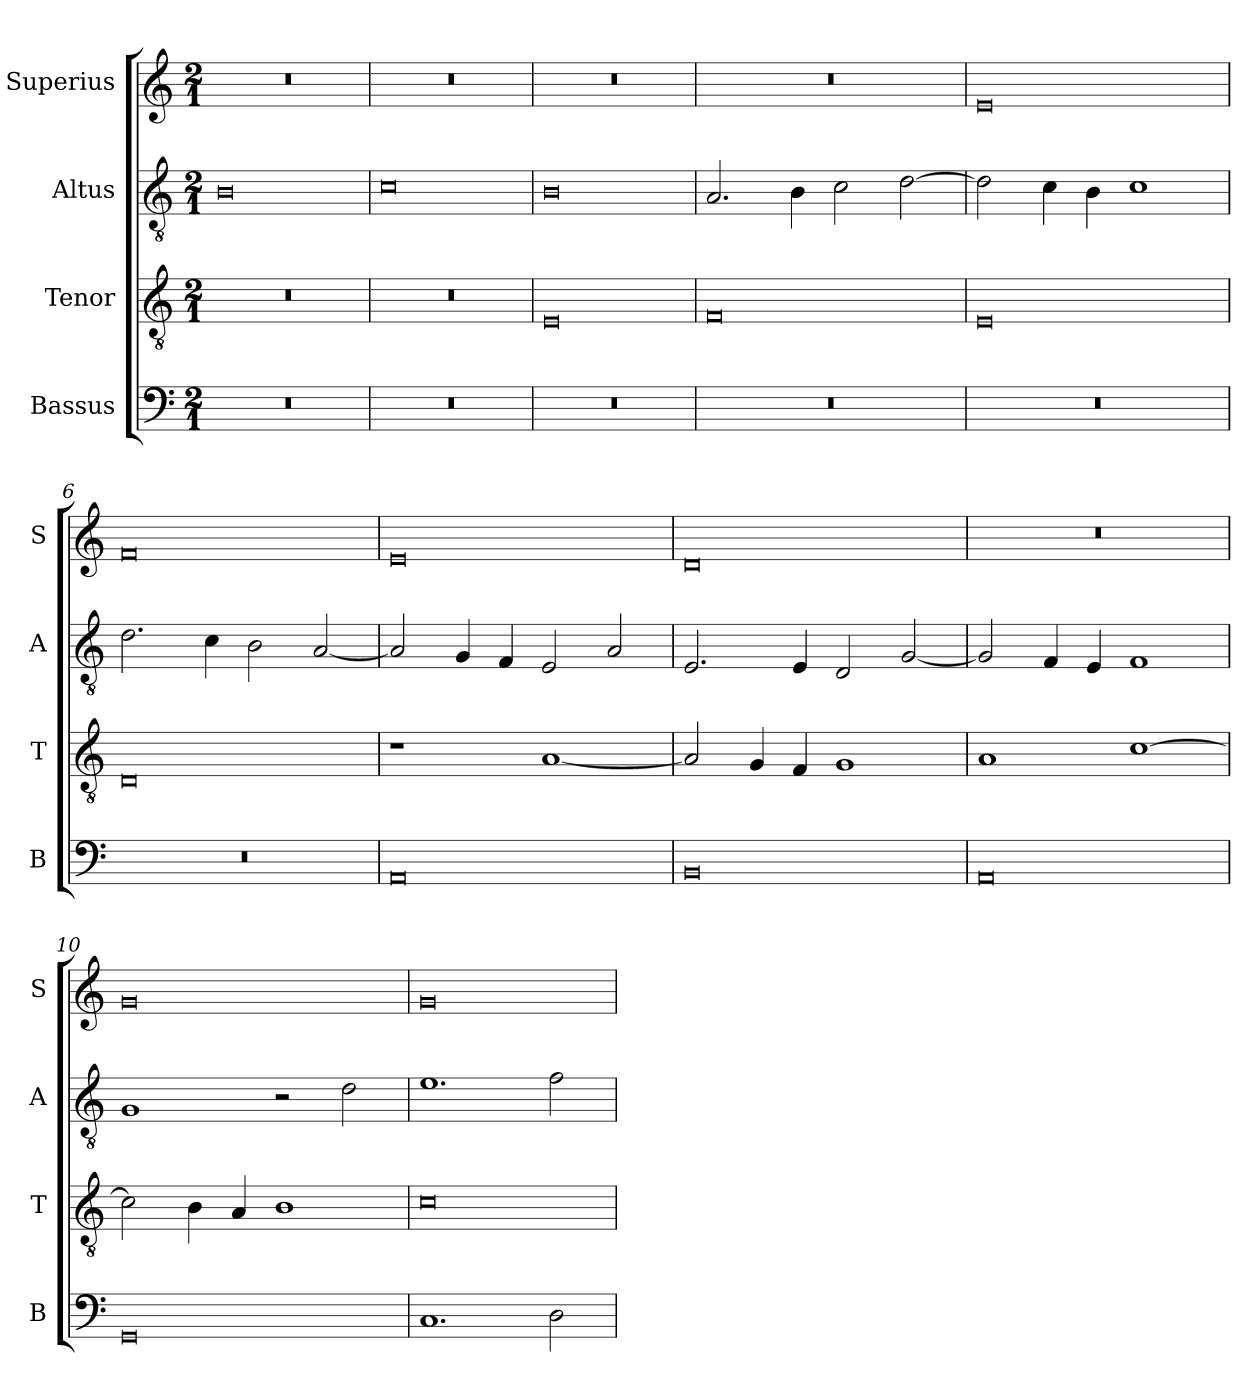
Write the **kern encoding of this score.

**kern	**kern	**kern	**kern
*part4	*part3	*part2	*part1
*staff4	*staff3	*staff2	*staff1
*I"Bassus	*I"Tenor	*I"Altus	*I"Superius
*I'B	*I'T	*I'A	*I'S
*clefF4	*clefGv2	*clefGv2	*clefG2
*k[]	*k[]	*k[]	*k[]
*M2/1	*M2/1	*M2/1	*M2/1
=1	=1	=1	=1
0r	0r	0B	0r
=2	=2	=2	=2
0r	0r	0c	0r
=3	=3	=3	=3
0r	0E	0B	0r
=4	=4	=4	=4
0r	0F	2.A/	0r
.	.	4B\	.
.	.	2c\	.
.	.	[2d\	.
=5	=5	=5	=5
0r	0E	2d\]	0e
.	.	4c\	.
.	.	4B\	.
.	.	1c	.
=6	=6	=6	=6
0r	0D	2.d\	0f
.	.	4c\	.
.	.	2B\	.
.	.	[2A/	.
=7	=7	=7	=7
0AA	1r	2A/]	0e
.	.	4G/	.
.	.	4F/	.
.	[1A	2E/	.
.	.	2A/	.
=8	=8	=8	=8
0BB	2A/]	2.E/	0d
.	4G/	.	.
.	4F/	4E/	.
.	1G	2D/	.
.	.	[2G/	.
=9	=9	=9	=9
0AA	1A	2G/]	0r
.	.	4F/	.
.	.	4E/	.
.	[1c	1F	.
=10	=10	=10	=10
0GG	2c\]	1G	0g
.	4B\	.	.
.	4A/	.	.
.	1B	2r	.
.	.	2d\	.
=11	=11	=11	=11
1.C	0c	1.e	0g
2D\	.	2f\	.
=	=	=	=
*-	*-	*-	*-
